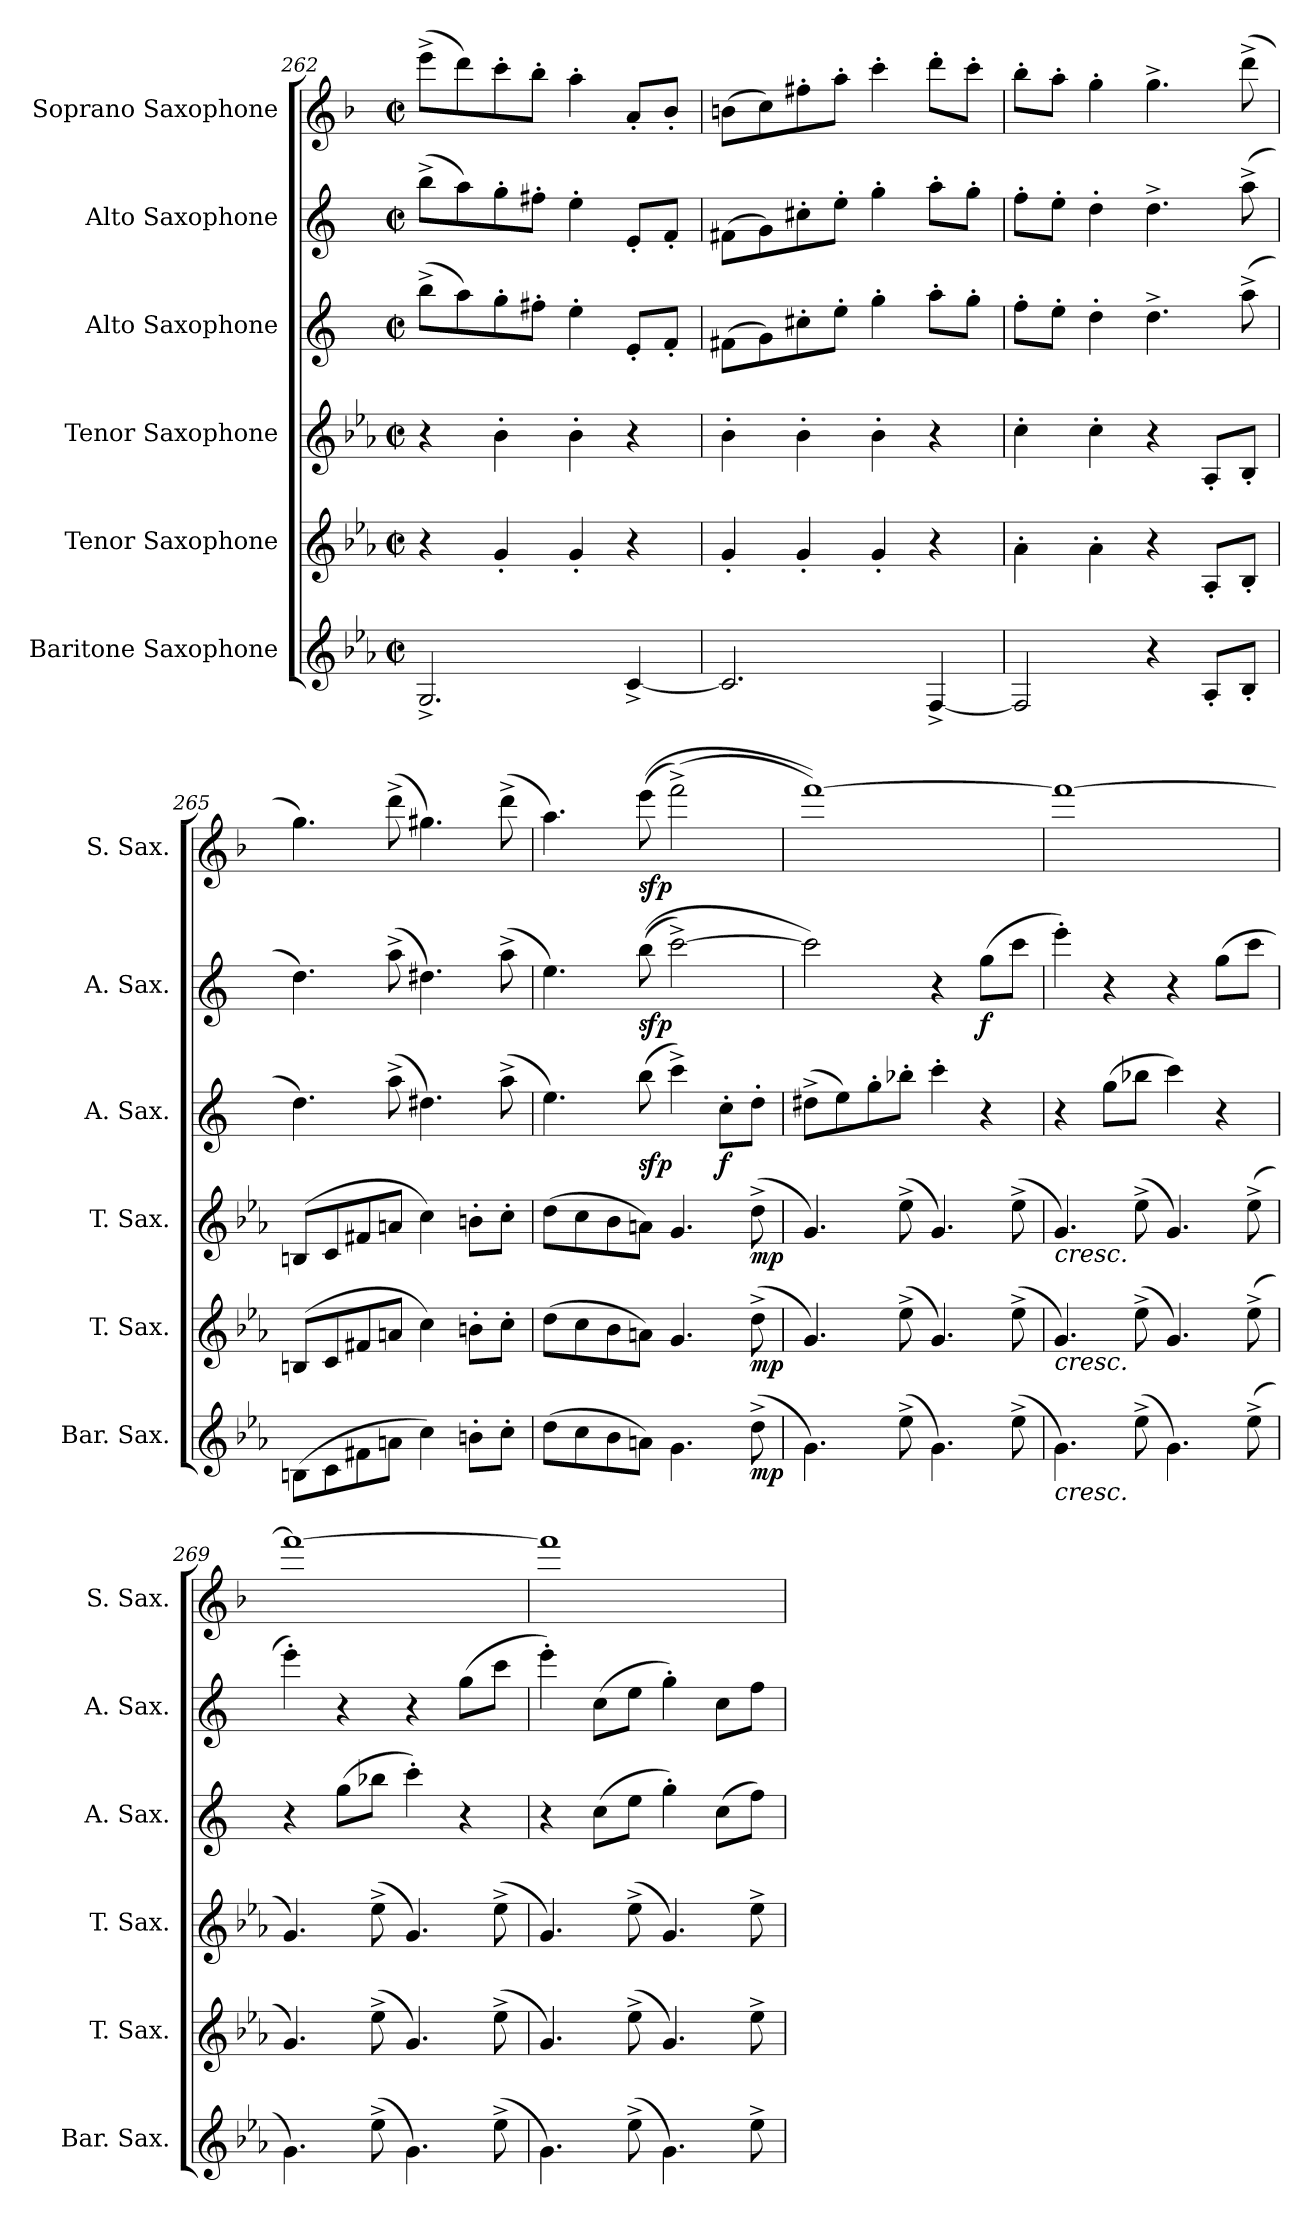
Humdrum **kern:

**kern	**dynam	**kern	**dynam	**kern	**dynam	**kern	**dynam	**kern	**dynam	**kern	**dynam
*part6	*part6	*part5	*part5	*part4	*part4	*part3	*part3	*part2	*part2	*part1	*part1
*staff6	*staff6	*staff5	*staff5	*staff4	*staff4	*staff3	*staff3	*staff2	*staff2	*staff1	*staff1
*I"Baritone Saxophone	*	*I"Tenor Saxophone	*	*I"Tenor Saxophone	*	*I"Alto Saxophone	*	*I"Alto Saxophone	*	*I"Soprano Saxophone	*
*I'Bar. Sax.	*	*I'T. Sax.	*	*I'T. Sax.	*	*I'A. Sax.	*	*I'A. Sax.	*	*I'S. Sax.	*
*clefG2	*	*clefG2	*	*clefG2	*	*clefG2	*	*clefG2	*	*clefG2	*
*ITrd12c21	*	*ITrd8c14	*	*ITrd8c14	*	*ITrd5c9	*	*ITrd5c9	*	*ITrd1c2	*
*k[b-e-a-]	*	*k[b-e-a-]	*	*k[b-e-a-]	*	*k[b-e-a-]	*	*k[b-e-a-]	*	*k[b-e-a-]	*
*M2/2	*	*M2/2	*	*M2/2	*	*M2/2	*	*M2/2	*	*M2/2	*
*met(c|)	*	*met(c|)	*	*met(c|)	*	*met(c|)	*	*met(c|)	*	*met(c|)	*
=262	=262	=262	=262	=262	=262	=262	=262	=262	=262	=262	=262
2.GG^/	.	4r	.	4r	.	(>8dd^\L	.	(>8dd^\L	.	(>8ddd^\L	.
.	.	.	.	.	.	8cc\)	.	8cc\)	.	8ccc\)	.
.	.	4G'/	.	4B-'\	.	8b-'\	.	8b-'\	.	8bb-'\	.
.	.	.	.	.	.	8an'\J	.	8an'\J	.	8aa-'\J	.
.	.	4G'/	.	4B-'\	.	4g'\	.	4g'\	.	4gg'\	.
[4C^/	.	4r	.	4r	.	8G'/L	.	8G'/L	.	8g'/L	.
.	.	.	.	.	.	8A-'/J	.	8A-'/J	.	8a-'/J	.
=263	=263	=263	=263	=263	=263	=263	=263	=263	=263	=263	=263
2.C/]	.	4G'/	.	4B-'\	.	(>8An\L	.	(>8An\L	.	(>8an\L	.
.	.	.	.	.	.	8B-\)	.	8B-\)	.	8b-\)	.
.	.	4G'/	.	4B-'\	.	8en'\	.	8en'\	.	8een'\	.
.	.	.	.	.	.	8g'\J	.	8g'\J	.	8gg'\J	.
.	.	4G'/	.	4B-'\	.	4b-'\	.	4b-'\	.	4bb-'\	.
[4FF^/	.	4r	.	4r	.	8cc'\L	.	8cc'\L	.	8ccc'\L	.
.	.	.	.	.	.	8b-'\J	.	8b-'\J	.	8bb-'\J	.
=264	=264	=264	=264	=264	=264	=264	=264	=264	=264	=264	=264
2FF/]	.	4A-'\	.	4c'\	.	8a-'\L	.	8a-'\L	.	8aa-'\L	.
.	.	.	.	.	.	8g'\J	.	8g'\J	.	8gg'\J	.
.	.	4A-'\	.	4c'\	.	4f'\	.	4f'\	.	4ff'\	.
4r	.	4r	.	4r	.	4.f^\	.	4.f^\	.	4.ff^\	.
8AA-'/L	.	8AA-'/L	.	8AA-'/L	.	.	.	.	.	.	.
8BB-'/J	.	8BB-'/J	.	8BB-'/J	.	(>8cc^\	.	(>8cc^\	.	(>8ccc^\	.
!!LO:PB:g=z
=265	=265	=265	=265	=265	=265	=265	=265	=265	=265	=265	=265
(>8BBn\L	.	(>8BBn/L	.	(>8BBn/L	.	4.f\)	.	4.f\)	.	4.ff\)	.
8C\	.	8C/	.	8C/	.	.	.	.	.	.	.
8F#X\	.	8F#X/	.	8F#X/	.	.	.	.	.	.	.
8An\J	.	8An/J	.	8An/J	.	(>8cc^\	.	(>8cc^\	.	(>8ccc^\	.
4c\)	.	4c\)	.	4c\)	.	4.f#X\)	.	4.f#X\)	.	4.ff#X\)	.
8Bn'\L	.	8Bn'\L	.	8Bn'\L	.	.	.	.	.	.	.
8c'\J	.	8c'\J	.	8c'\J	.	(>8cc^\	.	(>8cc^\	.	(>8ccc^\	.
=266	=266	=266	=266	=266	=266	=266	=266	=266	=266	=266	=266
(>8d\L	.	(>8d\L	.	(>8d\L	.	4.g\)	.	4.g\)	.	4.gg\)	.
8c\	.	8c\	.	8c\	.	.	.	.	.	.	.
8B-\	.	8B-\	.	8B-\	.	.	.	.	.	.	.
!	!	!	!	!	!	!	!LO:DY:b	!	!LO:DY:b	!	!LO:DY:b
8An\J)	.	8An\J)	.	8An\J)	.	(>8dd\	sfp	(>(>8dd\	sfp	(>(>8ddd\	sfp
4.G\	.	4.G/	.	4.G/	.	4ee-^\)	.	[2ee-^\)	.	(>2eee-^\)	.
!	!	!	!	!	!	!	!LO:DY:b	!	!	!	!
.	.	.	.	.	.	8e-'\L	f	.	.	.	.
!	!LO:DY:b	!	!LO:DY:b	!	!LO:DY:b	!	!	!	!	!	!
(>8d^\	mp	(>8d^\	mp	(>8d^\	mp	8f'\J	.	.	.	.	.
=267	=267	=267	=267	=267	=267	=267	=267	=267	=267	=267	=267
4.G\)	.	4.G/)	.	4.G/)	.	(>8f#X^\L	.	2ee-\])	.	[1eee-))	.
.	.	.	.	.	.	8g\)	.	.	.	.	.
.	.	.	.	.	.	8b-'\	.	.	.	.	.
(>8e-^\	.	(>8e-^\	.	(>8e-^\	.	8dd-X'\J	.	.	.	.	.
4.G\)	.	4.G/)	.	4.G/)	.	4ee-'\	.	4r	.	.	.
!	!	!	!	!	!	!	!	!	!LO:DY:b	!	!
.	.	.	.	.	.	4r	.	(>8b-\L	f	.	.
(>8e-^\	.	(>8e-^\	.	(>8e-^\	.	.	.	8ee-\J	.	.	.
=268	=268	=268	=268	=268	=268	=268	=268	=268	=268	=268	=268
!	!	!	!	!LO:TX:b:i:t=cresc.	!	!	!	!	!	!	!
!	!	!LO:TX:b:i:t=cresc.	!	!	!	!	!	!	!	!	!
!LO:TX:b:i:t=cresc.	!	!	!	!	!	!	!	!	!	!	!
4.G\)	.	4.G/)	.	4.G/)	.	4r	.	4gg'\)	.	1eee-_	.
.	.	.	.	.	.	(>8b-\L	.	4r	.	.	.
(>8e-^\	.	(>8e-^\	.	(>8e-^\	.	8dd-X\J	.	.	.	.	.
4.G\)	.	4.G/)	.	4.G/)	.	4ee-\)	.	4r	.	.	.
.	.	.	.	.	.	4r	.	(>8b-\L	.	.	.
(>8e-^\	.	(>8e-^\	.	(>8e-^\	.	.	.	8ee-\J	.	.	.
!!LO:PB:g=z
=269	=269	=269	=269	=269	=269	=269	=269	=269	=269	=269	=269
4.G\)	.	4.G/)	.	4.G/)	.	4r	.	4gg'\)	.	1eee-_	.
.	.	.	.	.	.	(>8b-\L	.	4r	.	.	.
(>8e-^\	.	(>8e-^\	.	(>8e-^\	.	8dd-X\J	.	.	.	.	.
4.G\)	.	4.G/)	.	4.G/)	.	4ee-'\)	.	4r	.	.	.
.	.	.	.	.	.	4r	.	(>8b-\L	.	.	.
(>8e-^\	.	(>8e-^\	.	(>8e-^\	.	.	.	8ee-\J	.	.	.
=270	=270	=270	=270	=270	=270	=270	=270	=270	=270	=270	=270
4.G\)	.	4.G/)	.	4.G/)	.	4r	.	4gg'\)	.	1eee-]	.
.	.	.	.	.	.	(>8e-\L	.	(>8e-\L	.	.	.
(>8e-^\	.	(>8e-^\	.	(>8e-^\	.	8g\J	.	8g\J	.	.	.
4.G\)	.	4.G/)	.	4.G/)	.	4b-'\)	.	4b-'\)	.	.	.
.	.	.	.	.	.	(>8e-\L	.	8e-\L	.	.	.
8e-^\	.	8e-^\	.	8e-^\	.	8a-\J)	.	8a-\J	.	.	.
=	=	=	=	=	=	=	=	=	=	=	=
*-	*-	*-	*-	*-	*-	*-	*-	*-	*-	*-	*-
